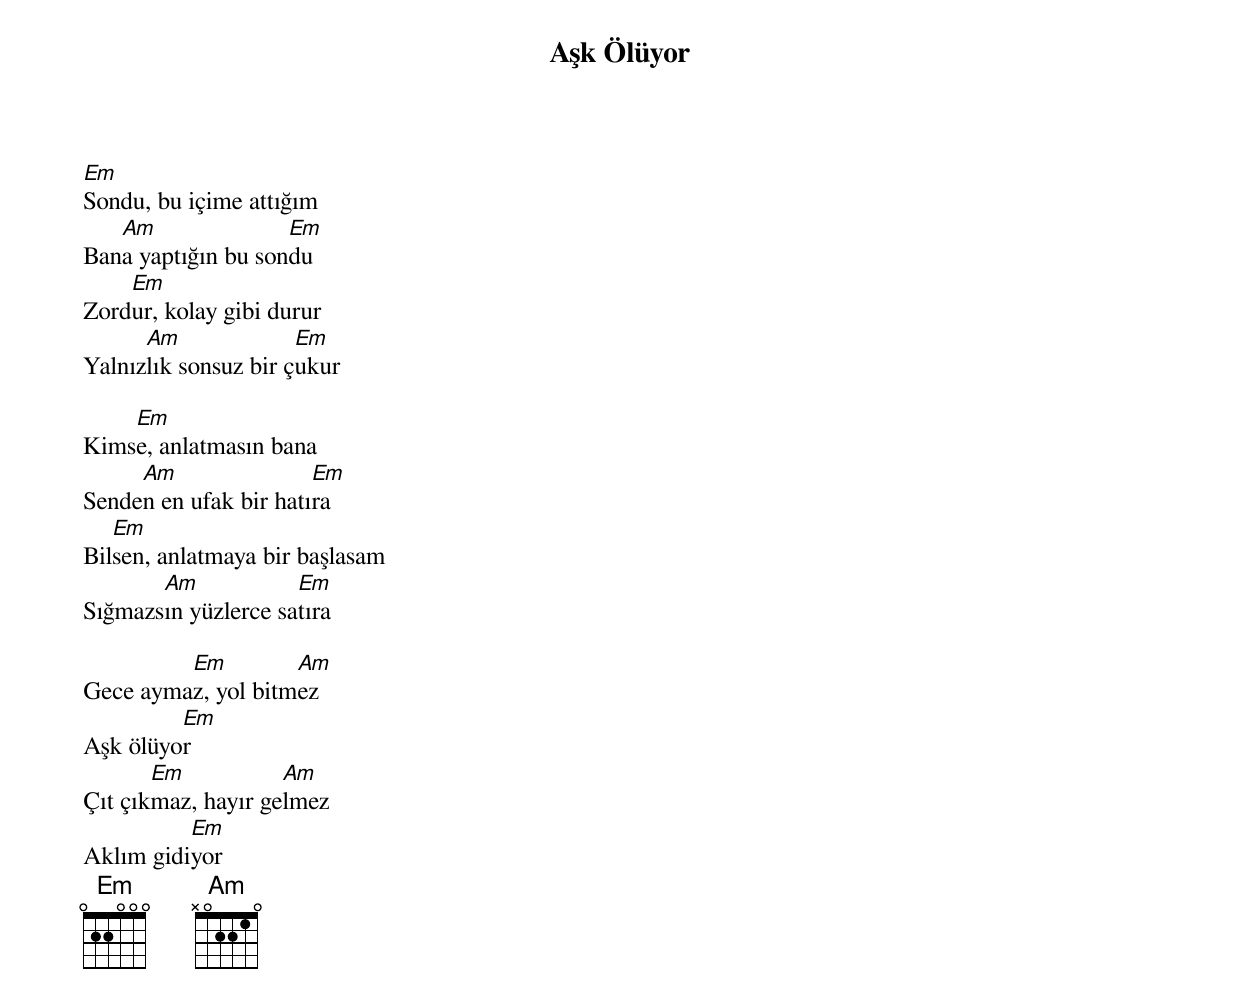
{title: Aşk Ölüyor}
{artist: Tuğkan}

Em
Sondu, bu içime attığım
   Am               Em
Bana yaptığın bu sondu
    Em
Zordur, kolay gibi durur
      Am              Em
Yalnızlık sonsuz bir çukur

    Em
Kimse, anlatmasın bana
     Am                Em
Senden en ufak bir hatıra
   Em
Bilsen, anlatmaya bir başlasam
       Am            Em
Sığmazsın yüzlerce satıra

         Em         Am
Gece aymaz, yol bitmez
         Em
Aşk ölüyor
       Em           Am
Çıt çıkmaz, hayır gelmez
          Em
Aklım gidiyor
